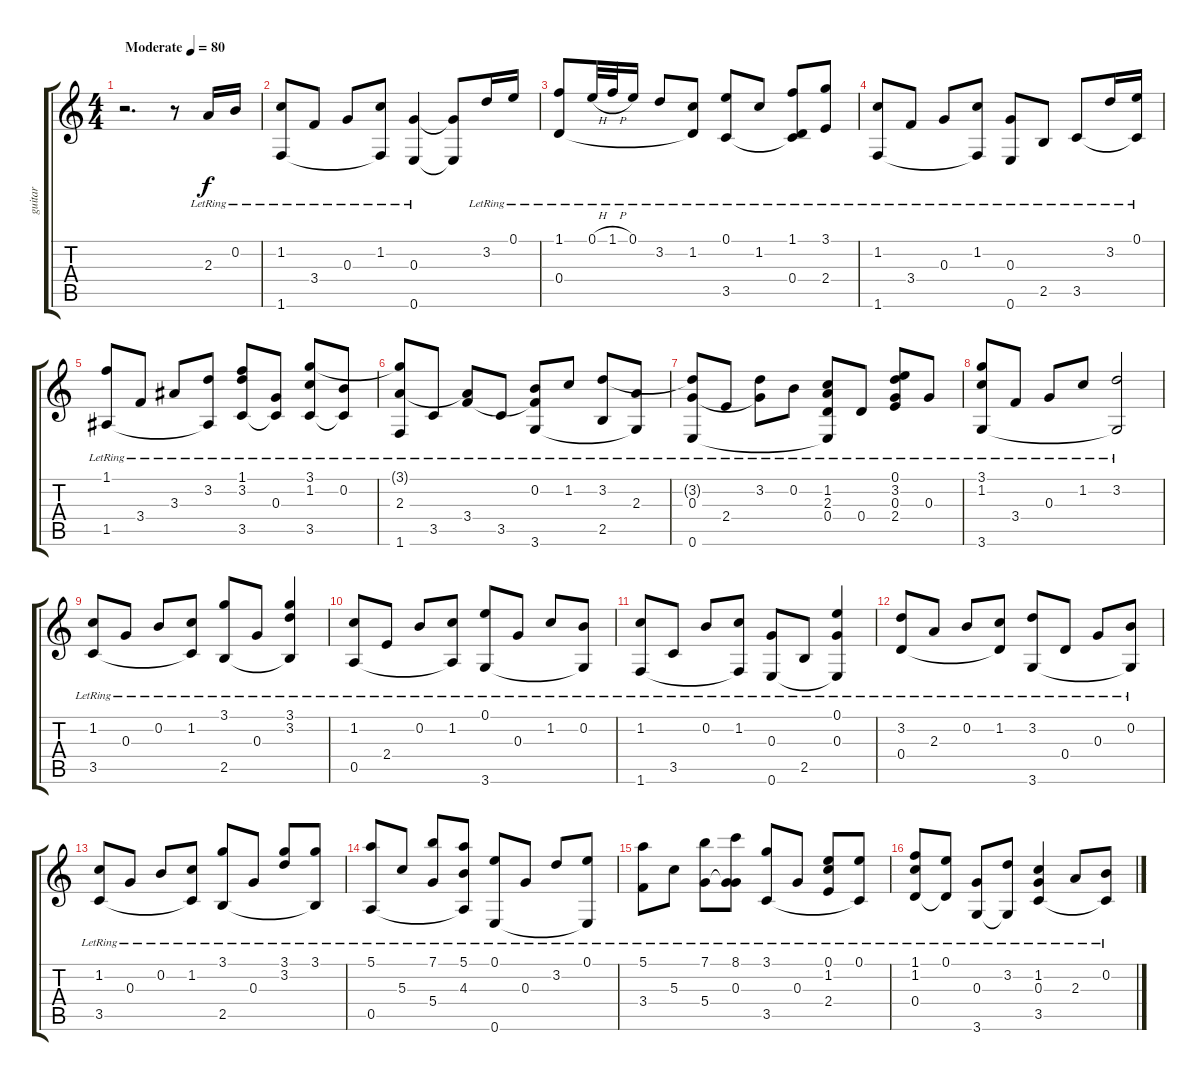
\track ("guitar" "guitar") {instrument acousticguitarsteel}
\staff {score tabs}
\tuning (E4 B3 G3 D3 A2 E2) {hide}
\ts (4 4)
\tempo (80 "Moderate")
\clef g2
\ks c
r.2{d dy f instrument acousticguitarsteel} r.8 2.3{lr}.16 0.2{lr}.16 |
(1.2{lr} 1.6{lr}).8 3.4{lr}.8 0.3{lr}.8 (1.2{lr} 1.6{t}).8 (0.3{lr} 0.6{lr}).4 (0.3{t} 0.6{t}).8 3.2{lr}.16 0.1{lr}.16 |
(1.1{lr} 0.4{lr}).8 0.1{h lr}.32 1.1{h lr}.32 0.1{lr}.16 3.2{lr}.8 (1.2{lr} 0.4{t}).8 (0.1{lr} 3.5{lr}).8 1.2{lr}.8 (1.1{lr} 0.4{lr} 3.5{t}).8 (3.1{lr} 2.4{lr}).8 |
(1.2{lr} 1.6{lr}).8 3.4{lr}.8 0.3{lr}.8 (1.2{lr} 1.6{t}).8 (0.3{lr} 0.6{lr}).8 2.5{lr}.8 3.5{lr}.8 3.2{lr}.16 (0.1{lr} 3.5{t}).16 |
(1.1{lr} 1.5{lr}).8 3.4{lr}.8 3.3{lr}.8 (3.2{lr} 1.5{t}).8 (1.1{lr} 3.2{lr} 3.5{lr}).8 (0.3{lr} 3.5{t}).8 (3.1{lr} 1.2{lr} 3.5{lr}).8 (0.2{lr} 3.5{t}).8 |
(3.1{t} 2.3{lr} 1.6{lr}).8 3.5{lr}.8 (2.3{t} 3.4{lr}).8 3.5{lr}.8 (0.2{lr} 3.4{t} 3.6{lr}).8 1.2{lr}.8 (3.2{lr} 2.5{lr}).8 (2.3{lr} 3.6{t}).8 |
(3.2{t} 0.3{lr} 0.6{lr}).8 2.4{lr}.8 (3.2{lr} 0.3{t}).8 0.2{lr}.8 (1.2{lr} 2.3{lr} 0.4{lr} 0.6{t}).8 0.4{lr}.8 (0.1{lr} 3.2{lr} 0.3{lr} 2.4{lr}).8 0.3{lr}.8 |
(3.1{lr} 1.2{lr} 3.6{lr}).8 3.4{lr}.8 0.3{lr}.8 1.2{lr}.8 (3.2{lr} 3.6{t}).2 |
(1.2{lr} 3.5{lr}).8 0.3{lr}.8 0.2{lr}.8 (1.2{lr} 3.5{t}).8 (3.1{lr} 2.5{lr}).8 0.3{lr}.8 (3.1{lr} 3.2{lr} 2.5{t}).4 |
(1.2{lr} 0.5{lr}).8 2.4{lr}.8 0.2{lr}.8 (1.2{lr} 0.5{t}).8 (0.1{lr} 3.6{lr}).8 0.3{lr}.8 1.2{lr}.8 (0.2{lr} 3.6{t}).8 |
(1.2{lr} 1.6{lr}).8 3.5{lr}.8 0.2{lr}.8 (1.2{lr} 1.6{t}).8 (0.3{lr} 0.6{lr}).8 2.5{lr}.8 (0.1{lr} 0.3{lr} 0.6{t}).4 |
(3.2{lr} 0.4{lr}).8 2.3{lr}.8 0.2{lr}.8 (1.2{lr} 0.4{t}).8 (3.2{lr} 3.6{lr}).8 0.4{lr}.8 0.3{lr}.8 (0.2{lr} 3.6{t}).8 |
(1.2{lr} 3.5{lr}).8 0.3{lr}.8 0.2{lr}.8 (1.2{lr} 3.5{t}).8 (3.1{lr} 2.5{lr}).8 0.3{lr}.8 (3.1{lr} 3.2{lr}).8 (3.1{lr} 2.5{t}).8 |
(5.1{lr} 0.5{lr}).8 5.3{lr}.8 (7.1{lr} 5.4{lr}).8 (5.1{lr} 4.3{lr} 0.5{t}).8 (0.1{lr} 0.6{lr}).8 0.3{lr}.8 3.2{lr}.8 (0.1{lr} 0.6{t}).8 |
(5.1{lr} 3.4{lr}).8 5.3{lr}.8 (7.1{lr} 5.4{lr}).8 (8.1{lr} 0.3{lr} 5.4{t}).8 (3.1{lr} 3.5{lr}).8 0.3{lr}.8 (0.1{lr} 1.2{lr} 2.4{lr}).8 (0.1{lr} 3.5{t}).8 |
(1.1{lr} 1.2{lr} 0.4{lr}).8 (0.1{lr} 0.4{t}).8 (0.3{lr} 3.6{lr}).8 (3.2{lr} 3.6{t}).8 (1.2{lr} 0.3{lr} 3.5{lr}).4 2.3{lr}.8 (0.2{lr} 3.5{t}).8
